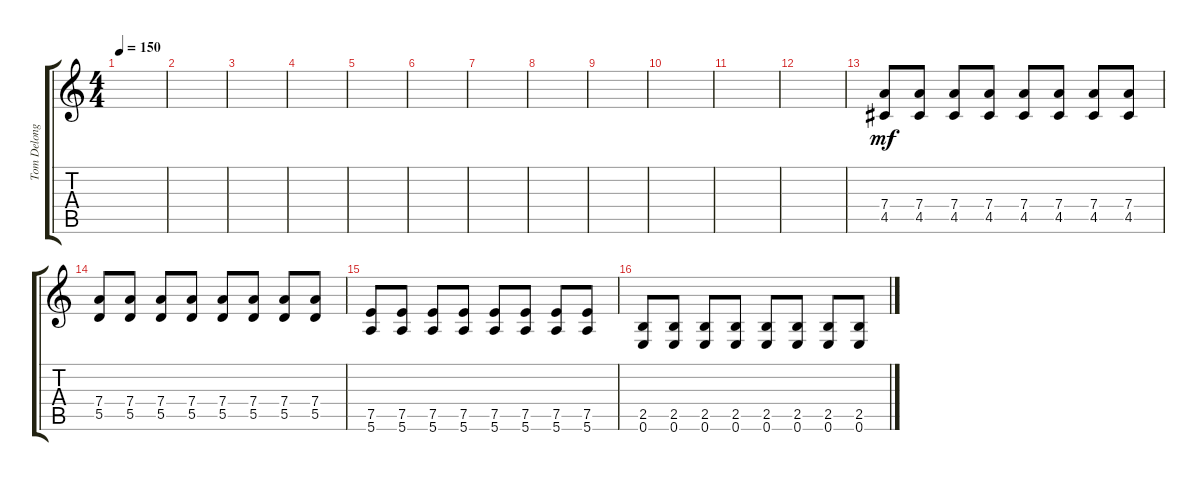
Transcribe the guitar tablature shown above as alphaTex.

\track ("Tom Delonge Guitar 2" "Tom Delong") {instrument distortionguitar}
\staff {score tabs}
\tuning (E4 B3 G3 D3 A2 E2) {hide}
\ts (4 4)
\tempo 150
\clef g2
\ks c
|
|
|
|
|
|
|
|
|
|
|
|
(7.4 4.5).8{dy mf} (7.4 4.5).8 (7.4 4.5).8 (7.4 4.5).8 (7.4 4.5).8 (7.4 4.5).8 (7.4 4.5).8 (7.4 4.5).8 |
(7.4 5.5).8 (7.4 5.5).8 (7.4 5.5).8 (7.4 5.5).8 (7.4 5.5).8 (7.4 5.5).8 (7.4 5.5).8 (7.4 5.5).8 |
(7.5 5.6).8 (7.5 5.6).8 (7.5 5.6).8 (7.5 5.6).8 (7.5 5.6).8 (7.5 5.6).8 (7.5 5.6).8 (7.5 5.6).8 |
(2.5 0.6).8 (2.5 0.6).8 (2.5 0.6).8 (2.5 0.6).8 (2.5 0.6).8 (2.5 0.6).8 (2.5 0.6).8 (2.5 0.6).8
